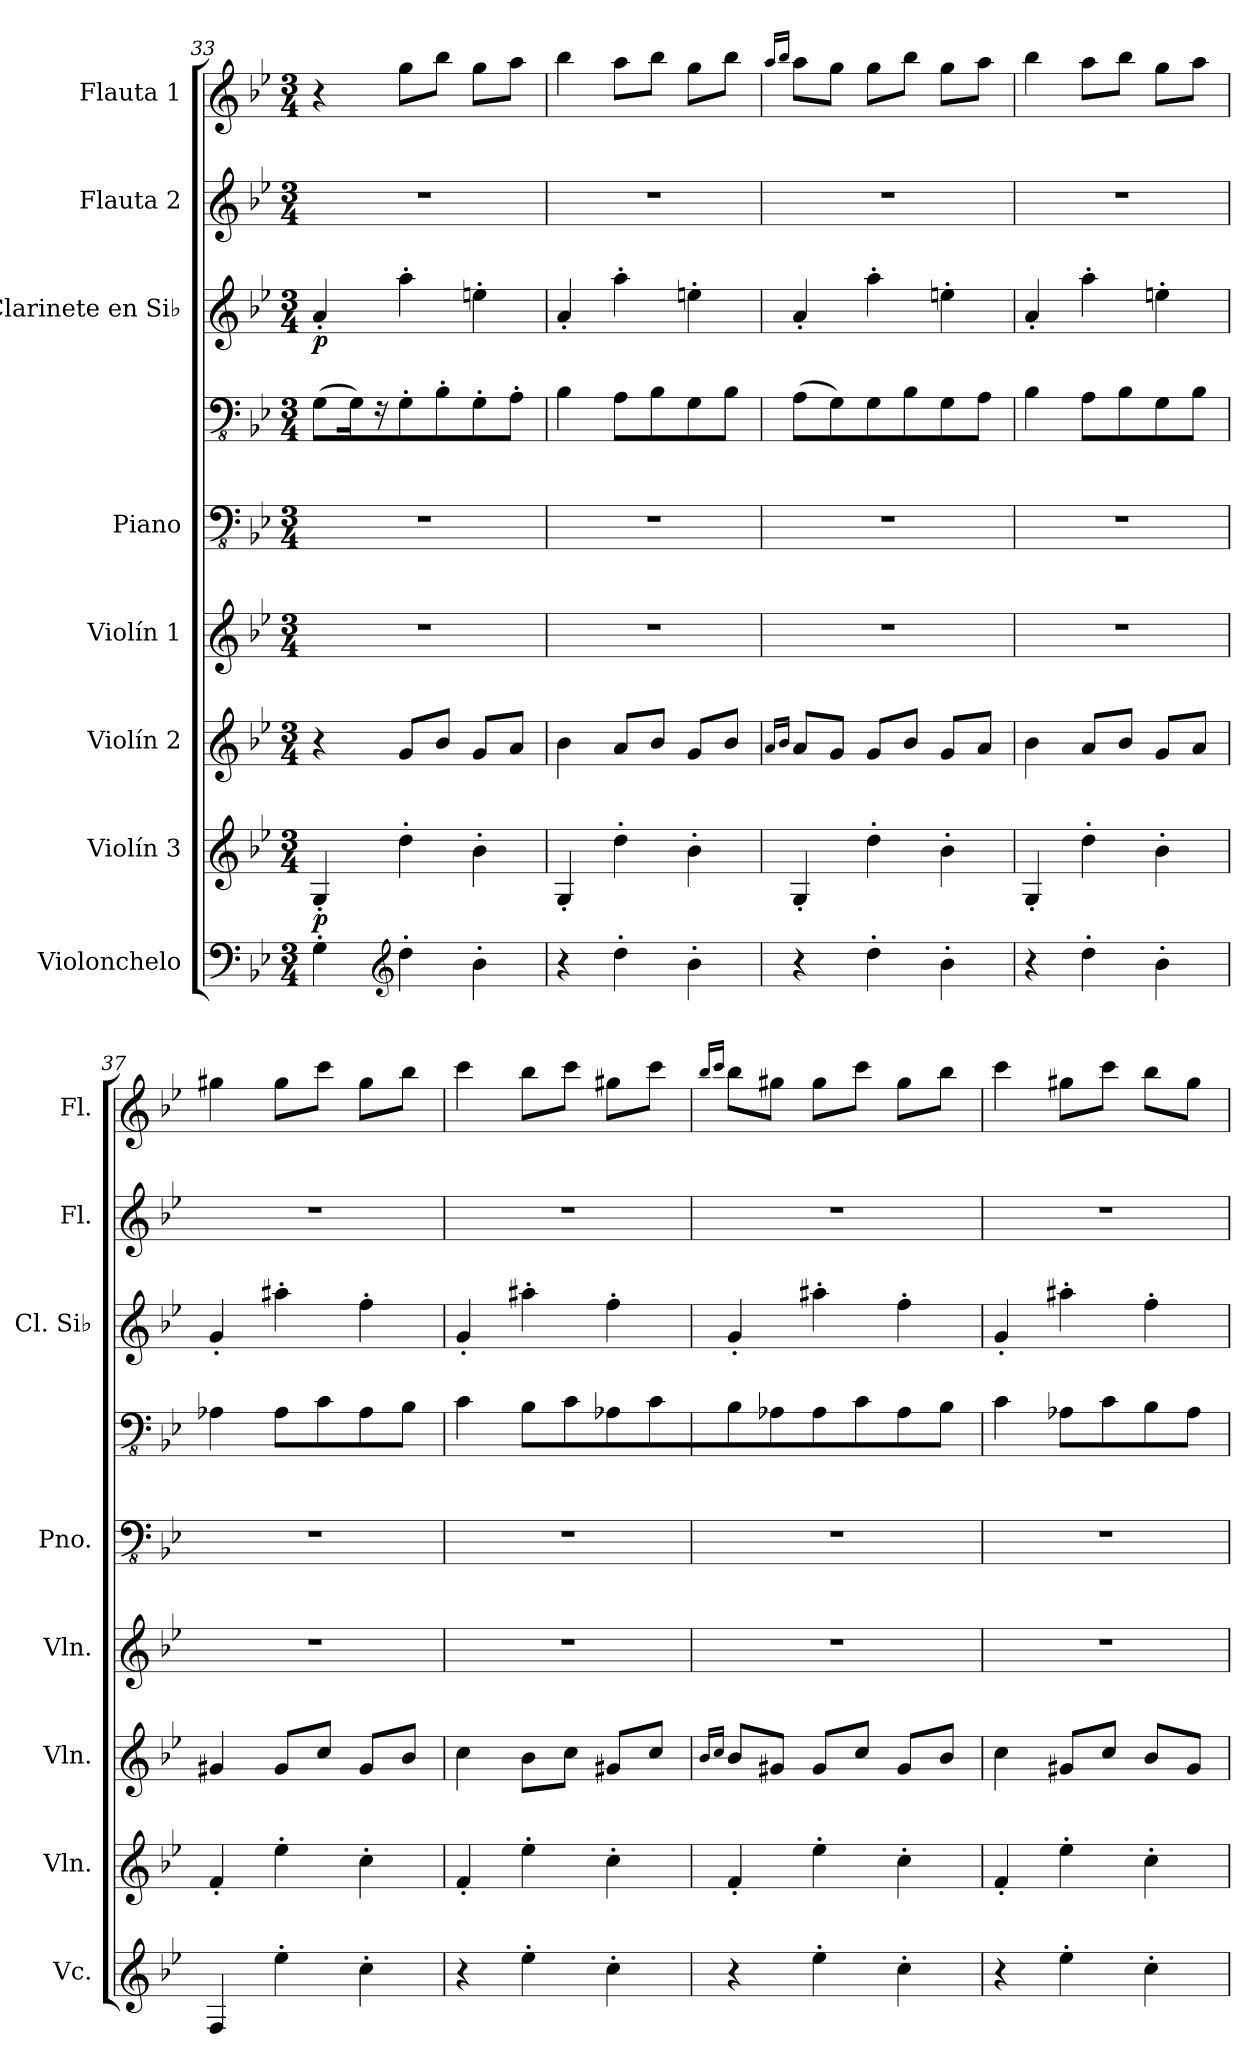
**kern	**kern	**dynam	**kern	**kern	**kern	**kern	**kern	**dynam	**kern	**kern
*part8	*part7	*part7	*part6	*part5	*part4	*part4	*part3	*part3	*part2	*part1
*staff9	*staff8	*staff8	*staff7	*staff6	*staff5	*staff4	*staff3	*staff3	*staff2	*staff1
*I"Violonchelo	*I"Violín 3	*	*I"Violín 2	*I"Violín 1	*I"Piano	*	*I"Clarinete en Si♭	*	*I"Flauta 2	*I"Flauta 1
*I'Vc.	*I'Vln.	*	*I'Vln.	*I'Vln.	*I'Pno.	*	*I'Cl. Si♭	*	*I'Fl.	*I'Fl.
*clefF4	*clefG2	*	*clefG2	*clefG2	*clefFv4	*clefFv4	*clefG2	*	*clefG2	*clefG2
*	*	*	*	*	*	*	*ITrd1c2	*	*	*
*k[b-e-]	*k[b-e-]	*	*k[b-e-]	*k[b-e-]	*k[b-e-]	*k[b-e-]	*k[b-e-a-d-]	*	*k[b-e-]	*k[b-e-]
*M3/4	*M3/4	*	*M3/4	*M3/4	*M3/4	*M3/4	*M3/4	*	*M3/4	*M3/4
*MM180	*MM180	*	*MM180	*MM180	*MM180	*MM180	*MM180	*	*MM180	*MM180
=33	=33	=33	=33	=33	=33	=33	=33	=33	=33	=33
!	!	!LO:DY:b	!	!	!	!	!	!LO:DY:b	!	!
4G'\	4G'/	p	4r	2.r	2.r	(>8GG\L	4g'/	p	2.r	4r
.	.	.	.	.	.	16GG\K)	.	.	.	.
.	.	.	.	.	.	16r	.	.	.	.
*clefG2	*	*	*	*	*	*	*	*	*	*
4dd'\	4dd'\	.	8g/L	.	.	8GG'\	4gg'\	.	.	8gg\L
.	.	.	8b-/J	.	.	8BB-'\	.	.	.	8bb-\J
4b-'\	4b-'\	.	8g/L	.	.	8GG'\	4ddn'\	.	.	8gg\L
.	.	.	8a/J	.	.	8AA'\J	.	.	.	8aa\J
=34	=34	=34	=34	=34	=34	=34	=34	=34	=34	=34
4r	4G'/	.	4b-\	2.r	2.r	4BB-\	4g'/	.	2.r	4bb-\
4dd'\	4dd'\	.	8a/L	.	.	8AA\L	4gg'\	.	.	8aa\L
.	.	.	8b-/J	.	.	8BB-\	.	.	.	8bb-\J
4b-'\	4b-'\	.	8g/L	.	.	8GG\	4ddn'\	.	.	8gg\L
.	.	.	8b-/J	.	.	8BB-\J	.	.	.	8bb-\J
!!LO:PB:g=z
=35	=35	=35	=35	=35	=35	=35	=35	=35	=35	=35
.	.	.	16qa/LL	.	.	.	.	.	.	16qaa/LL
.	.	.	16qb-/JJ	.	.	.	.	.	.	16qbb-/JJ
4r	4G'/	.	8a/L	2.r	2.r	(>8AA\L	4g'/	.	2.r	8aa\L
.	.	.	8g/J	.	.	8GG\)	.	.	.	8gg\J
4dd'\	4dd'\	.	8g/L	.	.	8GG\	4gg'\	.	.	8gg\L
.	.	.	8b-/J	.	.	8BB-\	.	.	.	8bb-\J
4b-'\	4b-'\	.	8g/L	.	.	8GG\	4ddn'\	.	.	8gg\L
.	.	.	8a/J	.	.	8AA\J	.	.	.	8aa\J
=36	=36	=36	=36	=36	=36	=36	=36	=36	=36	=36
4r	4G'/	.	4b-\	2.r	2.r	4BB-\	4g'/	.	2.r	4bb-\
4dd'\	4dd'\	.	8a/L	.	.	8AA\L	4gg'\	.	.	8aa\L
.	.	.	8b-/J	.	.	8BB-\	.	.	.	8bb-\J
4b-'\	4b-'\	.	8g/L	.	.	8GG\	4ddn'\	.	.	8gg\L
.	.	.	8a/J	.	.	8BB-\J	.	.	.	8aa\J
=37	=37	=37	=37	=37	=37	=37	=37	=37	=37	=37
4F/	4f'/	.	4g#X/	2.r	2.r	4AA-X\	4f'/	.	2.r	4gg#X\
4ee-'\	4ee-'\	.	8g#/L	.	.	8AA-\L	4gg#X'\	.	.	8gg#\L
.	.	.	8cc/J	.	.	8C\	.	.	.	8ccc\J
4cc'\	4cc'\	.	8g#/L	.	.	8AA-\	4ee-'\	.	.	8gg#\L
.	.	.	8b-/J	.	.	8BB-\J	.	.	.	8bb-\J
=38	=38	=38	=38	=38	=38	=38	=38	=38	=38	=38
4r	4f'/	.	4cc\	2.r	2.r	4C\	4f'/	.	2.r	4ccc\
4ee-'\	4ee-'\	.	8b-\L	.	.	8BB-\L	4gg#X'\	.	.	8bb-\L
.	.	.	8cc\J	.	.	8C\	.	.	.	8ccc\J
4cc'\	4cc'\	.	8g#X/L	.	.	8AA-X\	4ee-'\	.	.	8gg#X\L
.	.	.	8cc/J	.	.	8C\	.	.	.	8ccc\J
=39	=39	=39	=39	=39	=39	=39	=39	=39	=39	=39
.	.	.	16qb-/LL	.	.	.	.	.	.	16qbb-/LL
.	.	.	16qcc/JJ	.	.	.	.	.	.	16qccc/JJ
4r	4f'/	.	8b-/L	2.r	2.r	8BB-\	4f'/	.	2.r	8bb-\L
.	.	.	8g#X/J	.	.	8AA-X\	.	.	.	8gg#X\J
4ee-'\	4ee-'\	.	8g#/L	.	.	8AA-\	4gg#X'\	.	.	8gg#\L
.	.	.	8cc/J	.	.	8C\	.	.	.	8ccc\J
4cc'\	4cc'\	.	8g#/L	.	.	8AA-\	4ee-'\	.	.	8gg#\L
.	.	.	8b-/J	.	.	8BB-\J	.	.	.	8bb-\J
!!LO:PB:g=z
=40	=40	=40	=40	=40	=40	=40	=40	=40	=40	=40
4r	4f'/	.	4cc\	2.r	2.r	4C\	4f'/	.	2.r	4ccc\
4ee-'\	4ee-'\	.	8g#X/L	.	.	8AA-X\L	4gg#X'\	.	.	8gg#X\L
.	.	.	8cc/J	.	.	8C\	.	.	.	8ccc\J
4cc'\	4cc'\	.	8b-/L	.	.	8BB-\	4ee-'\	.	.	8bb-\L
.	.	.	8g#/J	.	.	8AA-\J	.	.	.	8gg#\J
=	=	=	=	=	=	=	=	=	=	=
*-	*-	*-	*-	*-	*-	*-	*-	*-	*-	*-
